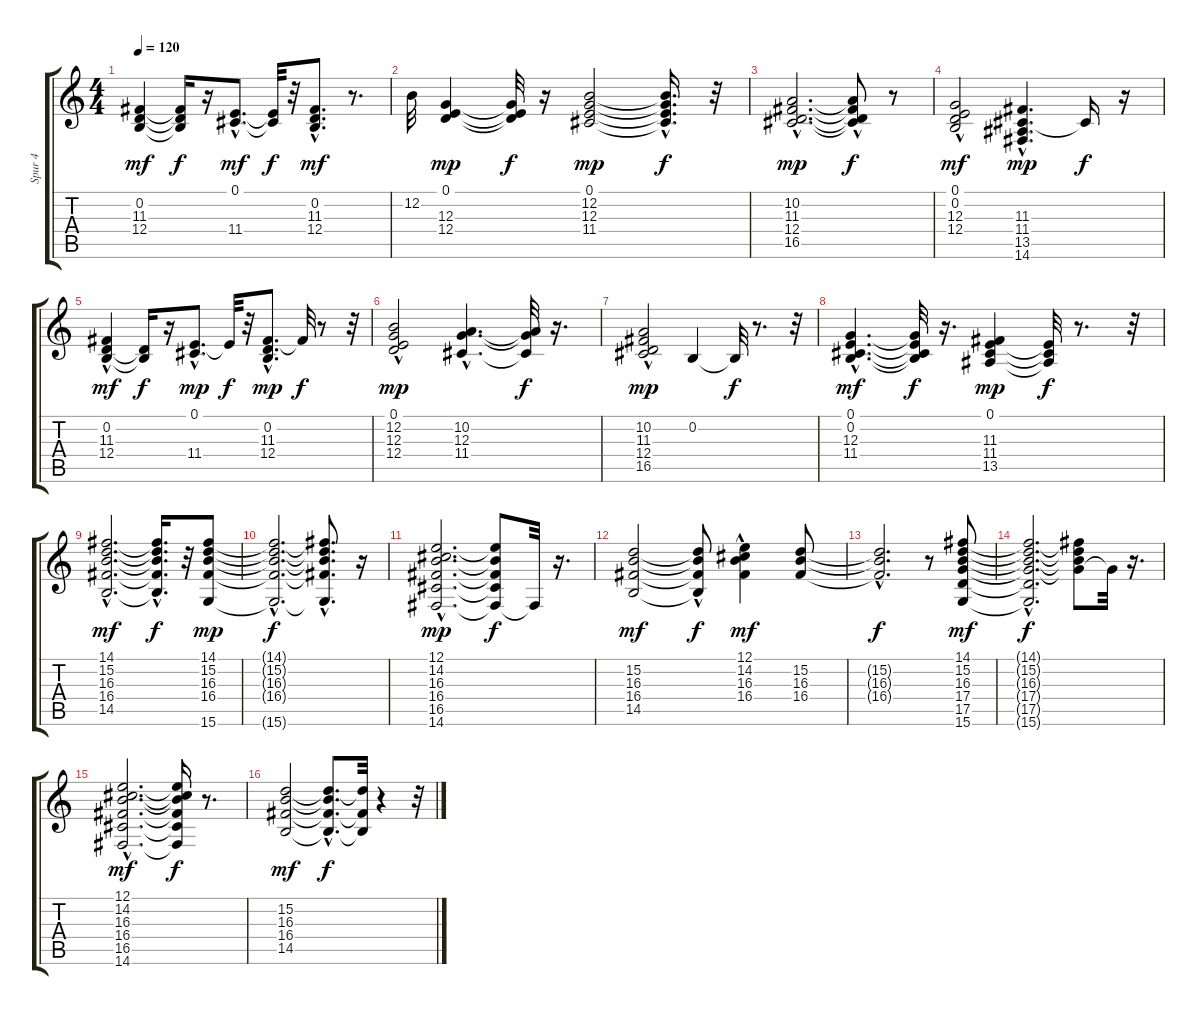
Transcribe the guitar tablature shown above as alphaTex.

\track ("Spur 4" "Spur 4") {instrument electricpiano2}
\staff {score tabs}
\tuning (E4 B3 G3 D3 A2 E2) {hide}
\ts (4 4)
\tempo 120
\clef g2
\ks c
(0.2 11.3 12.4).4{dy mf} (0.2{t} 11.3{t} 12.4{t}).16{dy f} r.16 (0.1{hac} 11.4{hac}).8{d dy mf} (0.1{t} 11.4{t}).32{dy f} r.32 (0.2{hac} 11.3{hac} 12.4{hac}).8{d dy mf} r.8{d} |
12.2.32 (0.1 12.3 12.4).4{dy mp} (0.1{t} 12.3{t} 12.4{t}).32{dy f} r.16 (0.1 12.2 12.3 11.4).2{dy mp} (0.1{hac t} 12.2{t} 12.3{hac t} 11.4{hac t}).16{d dy f} r.32 |
(10.2{hac} 11.3{hac} 12.4{hac} 16.5{hac}).2{d dy mp} (10.2{hac t} 11.3{hac t} 12.4{t} 16.5{hac t}).8{dy f} r.8 |
(0.1{hac} 0.2{hac} 12.3{hac} 12.4).2{dy mf} (11.3{hac} 11.4{hac} 13.5 14.6{hac}).4{d dy mp} 11.4{t}.16{dy f} r.16 |
(0.2 11.3{hac} 12.4).4{dy mf} (0.2{t} 12.4{t}).16{dy f} r.16 (0.1{hac} 11.4{hac}).8{d dy mp} 0.1{t}.32{dy f} r.32 (0.2 11.3{hac} 12.4{hac}).8{d dy mp} 11.3{t}.32{dy f} r.8 r.32 |
(0.1{hac} 12.2 12.3{hac} 12.4{hac}).2{dy mp} (10.2{hac} 12.3{hac} 11.4{hac}).4{d} (10.2{t} 12.3{t} 11.4{t}).32{dy f} r.16{d} |
(10.2{hac} 11.3{hac} 12.4{hac} 16.5{hac}).2{dy mp} 0.2.4 0.2{t}.32{dy f} r.8{d} r.32 |
(0.1{hac} 0.2{hac} 12.3{hac} 11.4{hac}).4{d dy mf} (0.1{t} 0.2{t} 12.3{t} 11.4{t}).32{dy f} r.16{d} (0.1 11.3 11.4 13.5).4{dy mp} (0.1{t} 11.4{t} 13.5{t}).32{dy f} r.8{d} r.32 |
(14.1{hac} 15.2{hac} 16.3{hac} 16.4{hac} 14.5{hac}).2{d dy mf} (14.1{hac t} 15.2{hac t} 16.3{hac t} 16.4{t} 14.5{t}).16{d dy f} r.32 (14.1 15.2 16.3 16.4 15.6).8{dy mp} |
(14.1{hac t} 15.2{hac t} 16.3{hac t} 16.4{hac t} 15.6{hac t}).2{d dy f} (14.1{hac t} 15.2{t} 16.3{hac t} 16.4{t} 15.6{t}).8{d} r.16 |
(12.1{hac} 14.2{hac} 16.3{hac} 16.4{hac} 16.5{hac} 14.6{hac}).2{d dy mp} (12.1{t} 16.3{t} 16.4{t} 16.5{t} 14.6{t}).8{dy f} 14.6{t}.32 r.16{d} |
(15.2 16.3 16.4 14.5).2{dy mf} (15.2{t} 16.3{hac t} 16.4{hac t} 14.5{t}).8{dy f} (12.1 14.2{hac} 16.3{hac} 16.4{hac}).4{dy mf} (15.2 16.3 16.4).8 |
(15.2{hac t} 16.3{t} 16.4{t}).2{d dy f} r.8 (14.1 15.2 16.3 17.4 17.5 15.6).8{dy mf} |
(14.1{hac t} 15.2{hac t} 16.3{hac t} 17.4{hac t} 17.5{t} 15.6{t}).2{d dy f} (14.1{t} 15.2{t} 16.3{t} 17.4{t}).8 17.4{t}.32 r.16{d} |
(12.1{hac} 14.2{hac} 16.3{hac} 16.4{hac} 16.5{hac} 14.6{hac}).2{d dy mf} (12.1{t} 14.2{t} 16.3{t} 16.4{t} 16.5{t} 14.6{t}).16{dy f} r.8{d} |
(15.2 16.3 16.4 14.5).2{dy mf} (15.2{hac t} 16.3{hac t} 16.4{hac t} 14.5{hac t}).8{d dy f} (15.2{t} 16.4{t} 14.5{t}).32 r.4 r.32
